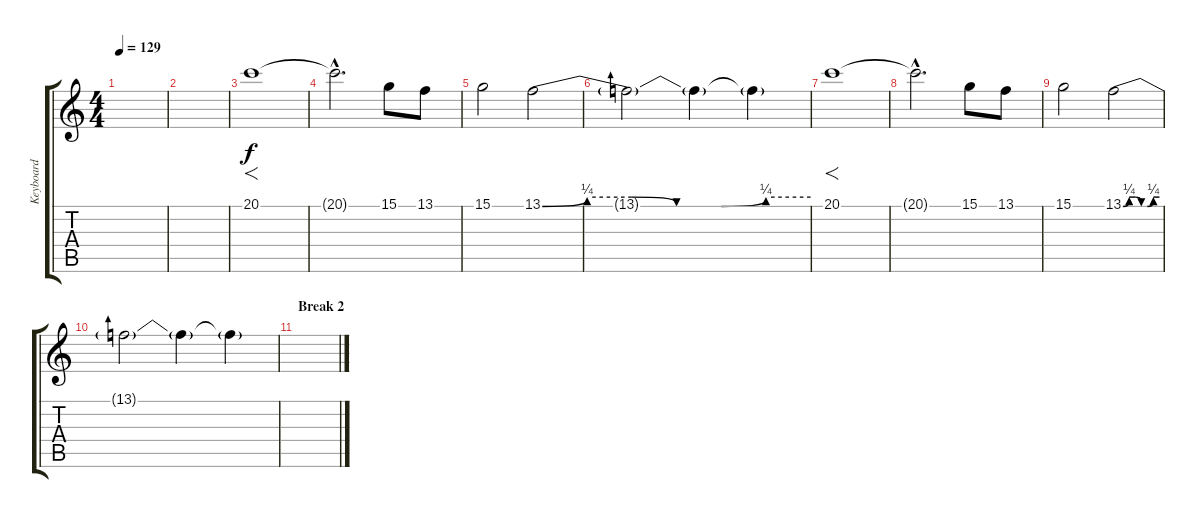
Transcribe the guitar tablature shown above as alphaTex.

\track ("Keyboard" "Keyboard") {instrument pad2warm}
\staff {score tabs}
\tuning (E4 B3 G3 D3 A2 E2) {hide}
\ts (4 4)
\tempo 129
\clef g2
\ks c
|
|
20.1.1{f volume 8 instrument bagpipe} |
20.1{hac t}.2{d} 15.1.8 13.1.8 |
15.1.2 13.1{be (custom 0 0 10 1 20 1 30 0 40 0 50 1 60 1)}.2 |
13.1{t}.2 13.1{t}.4 13.1{t}.4 |
20.1.1{f volume 8 instrument bagpipe} |
20.1{hac t}.2{d} 15.1.8 13.1.8 |
15.1.2 13.1{be (custom 0 0 10 1 20 1 30 0 40 0 50 1 60 1)}.2 |
13.1{t}.2 13.1{t}.4 13.1{t}.4 |
\section ("" "Break 2")
